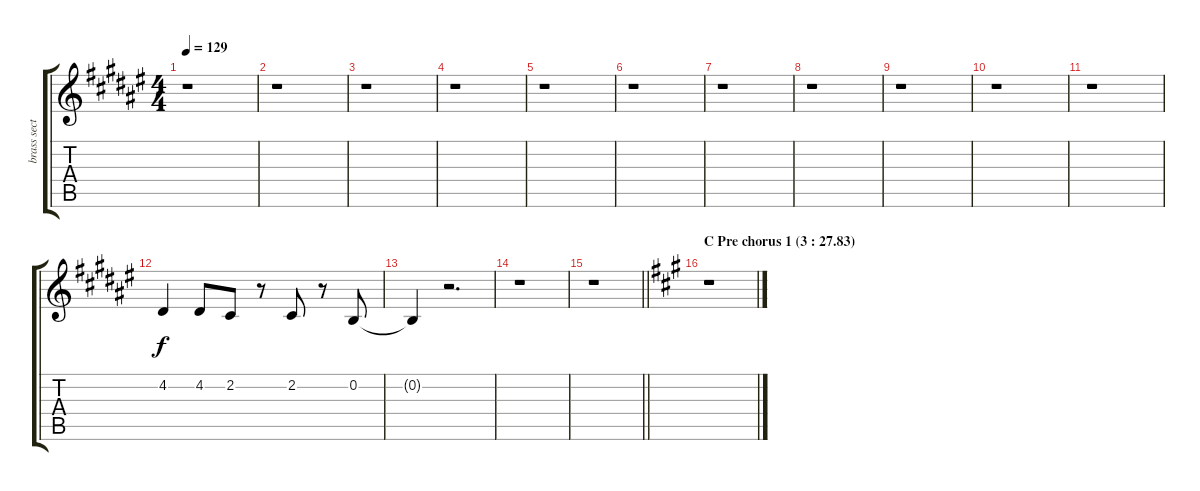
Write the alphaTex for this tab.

\track ("brass section" "brass sect") {instrument brasssection}
\staff {score tabs}
\tuning (E4 B3 G3 D3 A2 E2) {hide}
\ts (4 4)
\tempo 129
\clef g2
\ks f#
r.1{dy f} |
r.1 |
r.1 |
r.1 |
r.1 |
r.1 |
r.1 |
r.1 |
r.1 |
r.1 |
r.1 |
4.2.4 4.2.8 2.2.8 r.8 2.2.8 r.8 0.2.8 |
0.2{t}.4 r.2{d} |
r.1 |
\barLineRight lightlight
r.1 |
\section ("" "C Pre chorus 1 (3 : 27.83)")
\ks a
r.1
